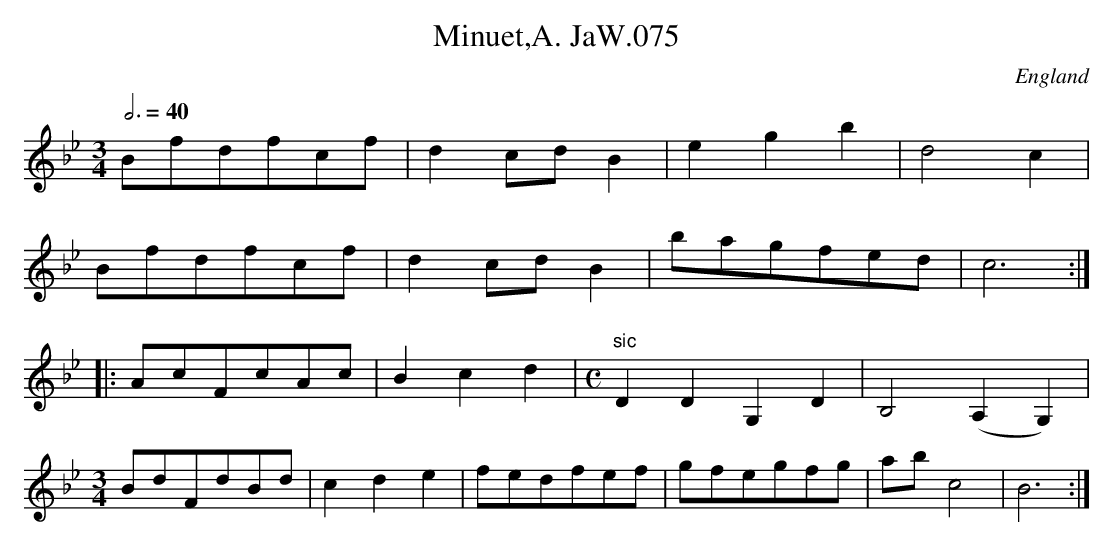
X:1
T:Minuet,A. JaW.075
M:3/4
L:1/8
Q:3/4=40
O:England
K:Bb major
Bfdfcf|d2cdB2|e2g2b2|d4c2|!
Bfdfcf|d2cdB2|bagfed|c6:|!
|:AcFcAc|B2c2d2|\
M:C
"sic"D2D2G,2D2|B,4(A,2G,2)|!
M:3/4
BdFdBd|c2d2e2|fedfef|gfegfg|abc4|B6:|
